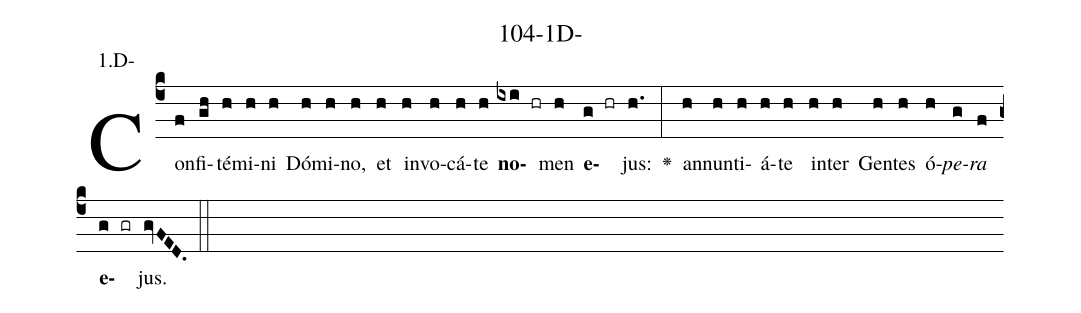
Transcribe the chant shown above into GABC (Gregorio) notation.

name: 104-1D-;
annotation: 1.D-;
%%
(c4)Con(f)fi(gh)té(h)mi(h)ni(h) Dó(h)mi(h)no,(h) et(h) in(h)vo(h)cá(h)te(h) <b>no</b>(ixi hr)men(h) <b>e</b>(g hr)jus:(h.) <v>\greheightstar</v>(:) an(h)nun(h)ti(h)á(h)te(h) in(h)ter(h) Gen(h)tes(h) ó(h)<i>pe</i>(g)<i>ra</i>(f) <b>e</b>(g gr)jus.(gvFED.) (::)


%E(h) u(h) o(g) u(f) a(g) e.(gvFED.) (::)
